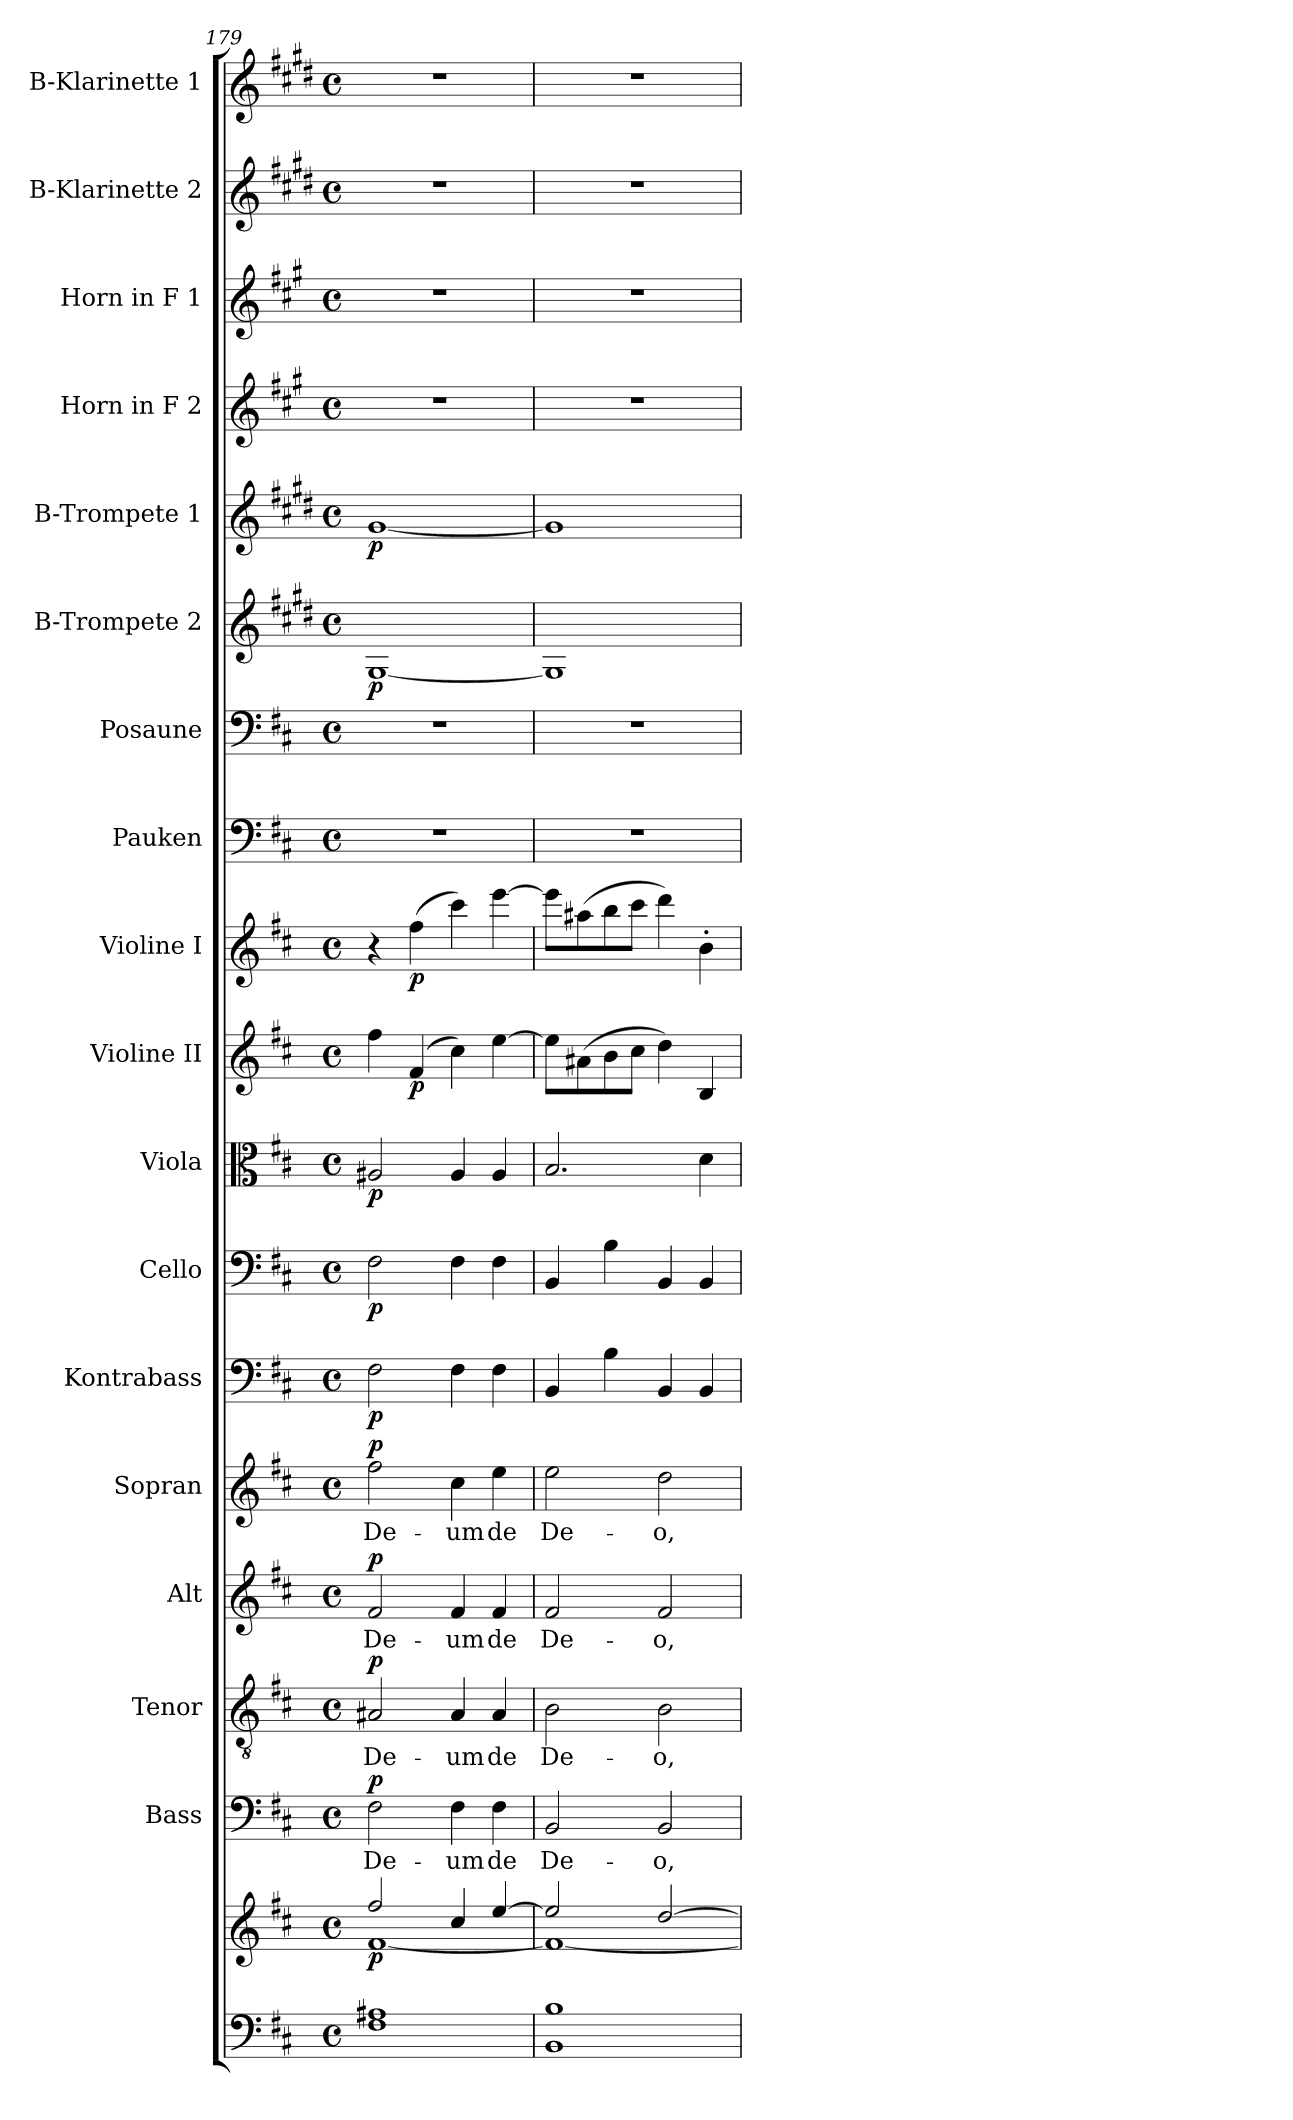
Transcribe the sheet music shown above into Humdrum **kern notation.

**kern	**kern	**dynam	**kern	**text	**dynam	**kern	**text	**dynam	**kern	**text	**dynam	**kern	**text	**dynam	**kern	**dynam	**kern	**dynam	**kern	**dynam	**kern	**dynam	**kern	**dynam	**kern	**kern	**kern	**dynam	**kern	**dynam	**kern	**kern	**kern	**kern
*part18	*part18	*part18	*part17	*part17	*part17	*part16	*part16	*part16	*part15	*part15	*part15	*part14	*part14	*part14	*part13	*part13	*part12	*part12	*part11	*part11	*part10	*part10	*part9	*part9	*part8	*part7	*part6	*part6	*part5	*part5	*part4	*part3	*part2	*part1
*staff19	*staff18	*staff18/19	*staff17	*staff17	*staff17	*staff16	*staff16	*staff16	*staff15	*staff15	*staff15	*staff14	*staff14	*staff14	*staff13	*staff13	*staff12	*staff12	*staff11	*staff11	*staff10	*staff10	*staff9	*staff9	*staff8	*staff7	*staff6	*staff6	*staff5	*staff5	*staff4	*staff3	*staff2	*staff1
*	*	*	*I"Bass	*	*	*I"Tenor	*	*	*I"Alt	*	*	*I"Sopran	*	*	*I"Kontrabass	*	*I"Cello	*	*I"Viola	*	*I"Violine II	*	*I"Violine I	*	*I"Pauken	*I"Posaune	*I"B-Trompete 2	*	*I"B-Trompete 1	*	*I"Horn in F 2	*I"Horn in F 1	*I"B-Klarinette 2	*I"B-Klarinette 1
*	*	*	*I'B.	*	*	*I'T.	*	*	*I'A.	*	*	*I'S.	*	*	*I'Kb.	*	*	*	*I'Vla.	*	*I'Vl. II	*	*I'Vl. I	*	*I'Pk.	*I'Pos.	*I'B Trp. 2	*	*I'B Trp. 1	*	*	*	*I'B Kl. 2	*I'B Kl. 1
*clefF4	*clefG2	*	*clefF4	*	*	*clefGv2	*	*	*clefG2	*	*	*clefG2	*	*	*clefF4	*	*clefF4	*	*clefC3	*	*clefG2	*	*clefG2	*	*clefF4	*clefF4	*clefG2	*	*clefG2	*	*clefG2	*clefG2	*clefG2	*clefG2
*	*	*	*	*	*	*	*	*	*	*	*	*	*	*	*ITrd7c12	*	*	*	*	*	*	*	*	*	*	*	*ITrd1c2	*	*ITrd1c2	*	*ITrd4c7	*ITrd4c7	*ITrd1c2	*ITrd1c2
*k[f#c#]	*k[f#c#]	*	*k[f#c#]	*	*	*k[f#c#]	*	*	*k[f#c#]	*	*	*k[f#c#]	*	*	*k[f#c#]	*	*k[f#c#]	*	*k[f#c#]	*	*k[f#c#]	*	*k[f#c#]	*	*k[f#c#]	*k[f#c#]	*k[f#c#]	*	*k[f#c#]	*	*k[f#c#]	*k[f#c#]	*k[f#c#]	*k[f#c#]
*D:	*D:	*	*D:	*	*	*D:	*	*	*D:	*	*	*D:	*	*	*D:	*	*D:	*	*D:	*	*D:	*	*D:	*	*D:	*D:	*D:	*	*D:	*	*D:	*D:	*D:	*D:
*M4/4	*M4/4	*	*M4/4	*	*	*M4/4	*	*	*M4/4	*	*	*M4/4	*	*	*M4/4	*	*M4/4	*	*M4/4	*	*M4/4	*	*M4/4	*	*M4/4	*M4/4	*M4/4	*	*M4/4	*	*M4/4	*M4/4	*M4/4	*M4/4
*met(c)	*met(c)	*	*met(c)	*	*	*met(c)	*	*	*met(c)	*	*	*met(c)	*	*	*met(c)	*	*met(c)	*	*met(c)	*	*met(c)	*	*met(c)	*	*met(c)	*met(c)	*met(c)	*	*met(c)	*	*met(c)	*met(c)	*met(c)	*met(c)
=179	=179	=179	=179	=179	=179	=179	=179	=179	=179	=179	=179	=179	=179	=179	=179	=179	=179	=179	=179	=179	=179	=179	=179	=179	=179	=179	=179	=179	=179	=179	=179	=179	=179	=179
*^	*^	*	*	*	*	*	*	*	*	*	*	*	*	*	*	*	*	*	*	*	*	*	*	*	*	*	*	*	*	*	*	*	*	*
!	!	!	!	!LO:DY:b	!	!LO:LY:b	!LO:DY:a	!	!LO:LY:b	!LO:DY:a	!	!LO:LY:b	!LO:DY:a	!	!LO:LY:b	!LO:DY:a	!	!LO:DY:b	!	!LO:DY:b	!	!LO:DY:b	!	!	!	!	!	!	!	!LO:DY:b	!	!LO:DY:b	!	!	!	!
1A#X	1F#	2ff#/	[<1f#	p	2F#\	De-	p	2A#X/	De-	p	2f#/	De-	p	2ff#\	De-	p	2FF#\	p	2F#\	p	2A#X/	p	4ff#\	.	4r	.	1r	1r	[1F#	p	[1f#	p	1r	1r	1r	1r
!	!	!	!	!	!	!	!	!	!	!	!	!	!	!	!	!	!	!	!	!	!	!	!	!LO:DY:b	!	!LO:DY:b	!	!	!	!	!	!	!	!	!	!
.	.	.	.	.	.	.	.	.	.	.	.	.	.	.	.	.	.	.	.	.	.	.	(4f#/	p	(>4ff#\	p	.	.	.	.	.	.	.	.	.	.
!	!	!	!	!	!	!LO:LY:b	!	!	!LO:LY:b	!	!	!LO:LY:b	!	!	!LO:LY:b	!	!	!	!	!	!	!	!	!	!	!	!	!	!	!	!	!	!	!	!	!
.	.	4cc#/	.	.	4F#\	-um	.	4A#/	-um	.	4f#/	-um	.	4cc#\	-um	.	4FF#\	.	4F#\	.	4A#/	.	4cc#\)	.	4ccc#\)	.	.	.	.	.	.	.	.	.	.	.
!	!	!	!	!	!	!LO:LY:b	!	!	!LO:LY:b	!	!	!LO:LY:b	!	!	!LO:LY:b	!	!	!	!	!	!	!	!	!	!	!	!	!	!	!	!	!	!	!	!	!
.	.	[>4ee/	.	.	4F#\	de	.	4A#/	de	.	4f#/	de	.	4ee\	de	.	4FF#\	.	4F#\	.	4A#/	.	[4ee\	.	[4eee\	.	.	.	.	.	.	.	.	.	.	.
=180	=180	=180	=180	=180	=180	=180	=180	=180	=180	=180	=180	=180	=180	=180	=180	=180	=180	=180	=180	=180	=180	=180	=180	=180	=180	=180	=180	=180	=180	=180	=180	=180	=180	=180	=180	=180
!	!	!	!	!	!	!LO:LY:b	!	!	!LO:LY:b	!	!	!LO:LY:b	!	!	!LO:LY:b	!	!	!	!	!	!	!	!	!	!	!	!	!	!	!	!	!	!	!	!	!
1B	1BB	2ee/]	1f#_	.	2BB/	De-	.	2B\	De-	.	2f#/	De-	.	2ee\	De-	.	4BBB/	.	4BB/	.	2.B/	.	8ee\L]	.	8eee\L]	.	1r	1r	1F#]	.	1f#]	.	1r	1r	1r	1r
.	.	.	.	.	.	.	.	.	.	.	.	.	.	.	.	.	.	.	.	.	.	.	(>8a#X\	.	(>8aa#X\	.	.	.	.	.	.	.	.	.	.	.
.	.	.	.	.	.	.	.	.	.	.	.	.	.	.	.	.	4BB\	.	4B\	.	.	.	8b\	.	8bb\	.	.	.	.	.	.	.	.	.	.	.
.	.	.	.	.	.	.	.	.	.	.	.	.	.	.	.	.	.	.	.	.	.	.	8cc#\J	.	8ccc#\J	.	.	.	.	.	.	.	.	.	.	.
!	!	!	!	!	!	!LO:LY:b	!	!	!LO:LY:b	!	!	!LO:LY:b	!	!	!LO:LY:b	!	!	!	!	!	!	!	!	!	!	!	!	!	!	!	!	!	!	!	!	!
.	.	[>2dd/	.	.	2BB/	-o,	.	2B\	-o,	.	2f#/	-o,	.	2dd\	-o,	.	4BBB/	.	4BB/	.	.	.	4dd\)	.	4ddd\)	.	.	.	.	.	.	.	.	.	.	.
.	.	.	.	.	.	.	.	.	.	.	.	.	.	.	.	.	4BBB/	.	4BB/	.	4d\	.	4B/	.	4b'>\	.	.	.	.	.	.	.	.	.	.	.
*v	*v	*	*	*	*	*	*	*	*	*	*	*	*	*	*	*	*	*	*	*	*	*	*	*	*	*	*	*	*	*	*	*	*	*	*	*
*	*v	*v	*	*	*	*	*	*	*	*	*	*	*	*	*	*	*	*	*	*	*	*	*	*	*	*	*	*	*	*	*	*	*	*	*
=	=	=	=	=	=	=	=	=	=	=	=	=	=	=	=	=	=	=	=	=	=	=	=	=	=	=	=	=	=	=	=	=	=	=
*-	*-	*-	*-	*-	*-	*-	*-	*-	*-	*-	*-	*-	*-	*-	*-	*-	*-	*-	*-	*-	*-	*-	*-	*-	*-	*-	*-	*-	*-	*-	*-	*-	*-	*-
